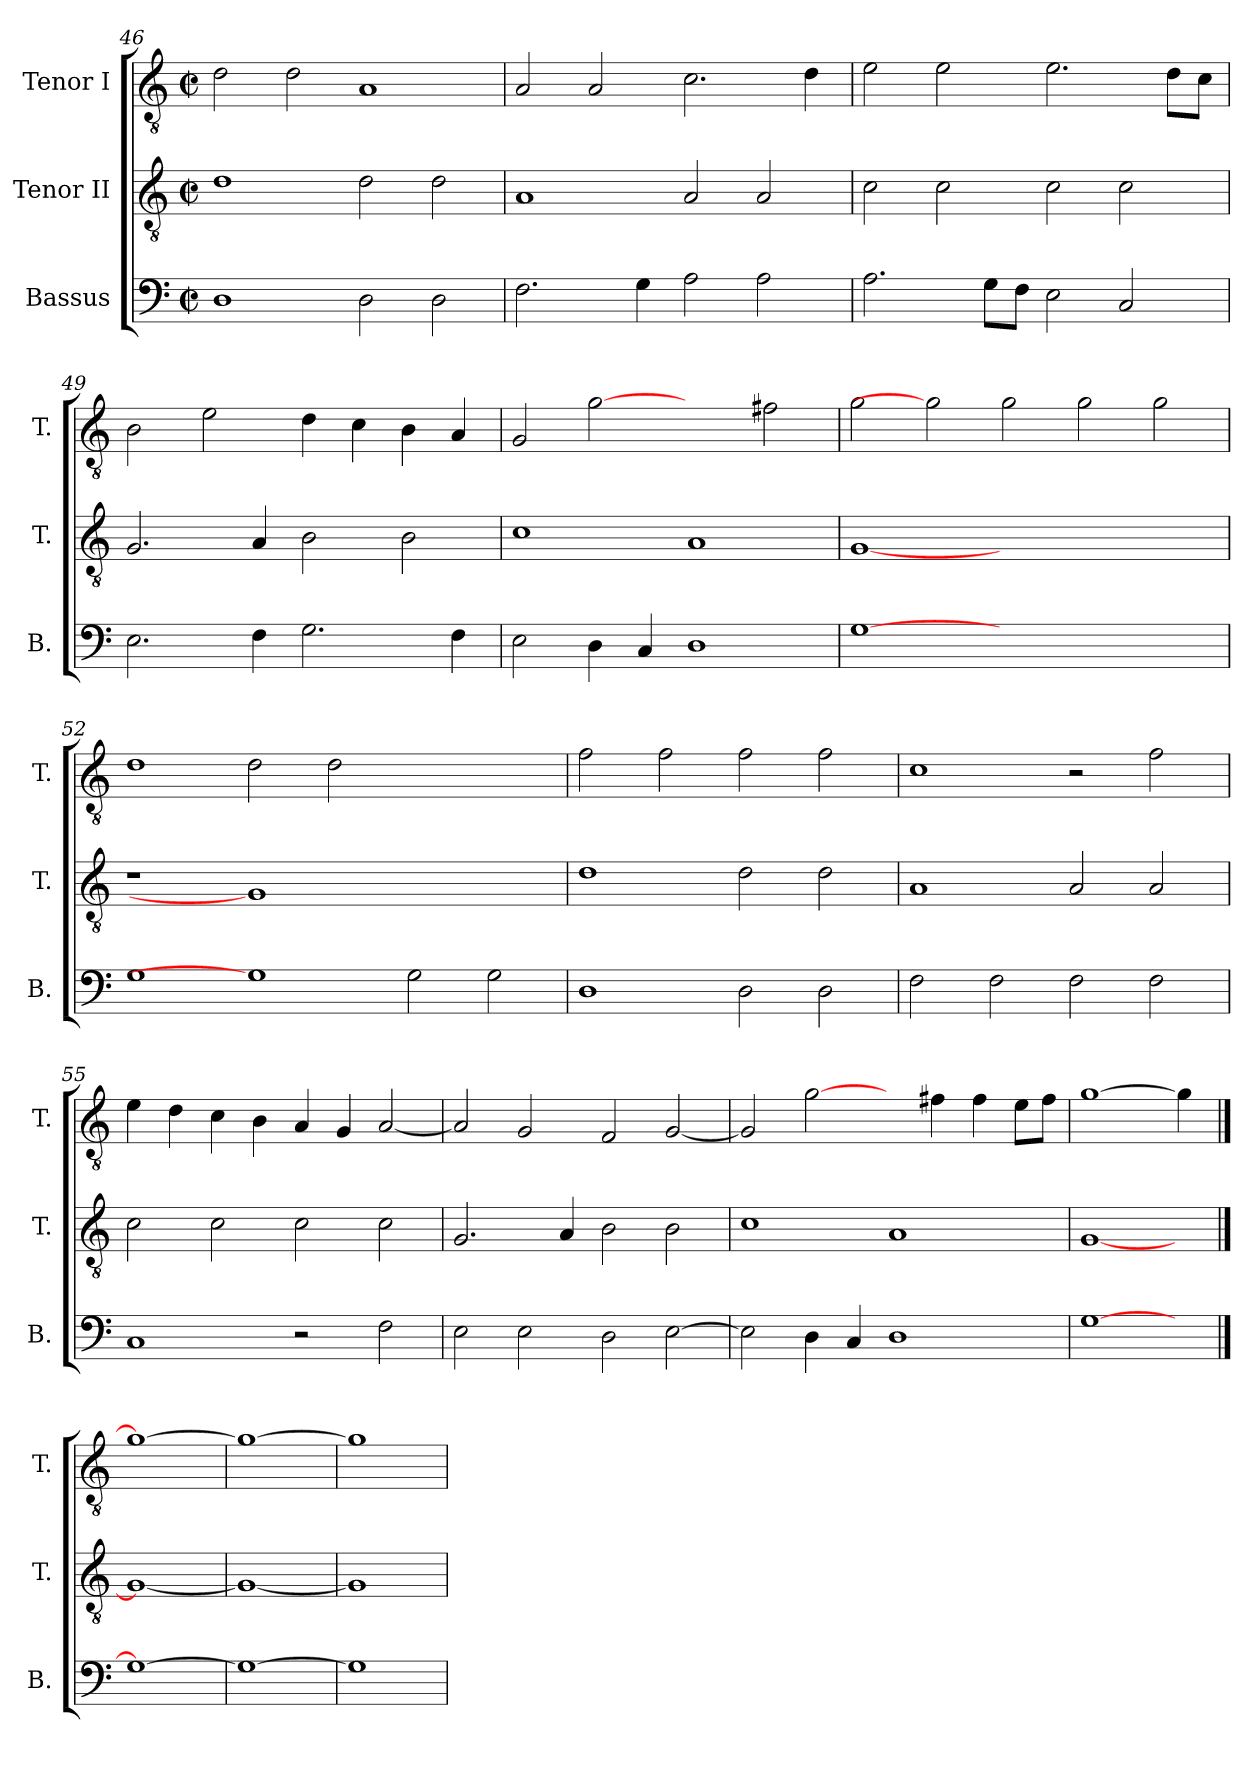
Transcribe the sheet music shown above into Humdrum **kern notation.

**kern	**kern	**kern
*part3	*part2	*part1
*staff3	*staff2	*staff1
*I"Bassus	*I"Tenor II	*I"Tenor I
*I'B.	*I'T.	*I'T.
*clefF4	*clefGv2	*clefGv2
*	*ITrd7c12	*ITrd7c12
*k[]	*k[]	*k[]
*C:	*C:	*C:
*M2/2	*M2/2	*M2/2
*met(c|)	*met(c|)	*met(c|)
=46	=46	=46
1Di	1Di	2Di\
.	.	2Di\
2Di\	2Di\	1AAi
2Di\	2Di\	.
=47	=47	=47
2.Fi\	1AAi	2AAi/
.	.	2AAi/
4Gi\	.	.
2Ai\	2AAi/	2.Ci\
2Ai\	2AAi/	.
.	.	4Di\
=48	=48	=48
2.Ai\	2Ci\	2Ei\
.	2Ci\	2Ei\
8Gi\L	.	.
8Fi\J	.	.
2Ei\	2Ci\	2.Ei\
2Ci/	2Ci\	.
.	.	8Di\L
.	.	8Ci\J
=49	=49	=49
2.Ei\	2.GGi/	2BBi\
.	.	2Ei\
4Fi\	4AAi/	.
2.Gi\	2BBi\	4Di\
.	.	4Ci\
.	2BBi\	4BBi\
4Fi\	.	4AAi/
!!LO:LB:g=z
=50	=50	=50
2Ei\	1Ci	2GGi/
4Di\	.	[2Gi
4Ci/	.	.
1Di	1AAi	2ryy
.	.	2F#Xi\
=51	=51	=51
[1Gi	[1GGi	2Gi\
.	.	2Gi]
1.ryy	1.ryy	2Gi\
.	.	2Gi\
.	.	2Gi\
=52	=52	=52
!	!LO:N:vis=1	!
1Gi	1r	1Di
1Gi]	1GGi]	2Di\
.	.	2Di\
2Gi\	1ryy	1ryy
2Gi\	.	.
=53	=53	=53
1Di	1Di	2Fi\
.	.	2Fi\
2Di\	2Di\	2Fi\
2Di\	2Di\	2Fi\
=54	=54	=54
2Fi\	1AAi	1Ci
2Fi\	.	.
2Fi\	2AAi/	2r
2Fi\	2AAi/	2Fi\
!!LO:LB:g=z
=55	=55	=55
1Ci	2Ci\	4Ei\
.	.	4Di\
.	2Ci\	4Ci\
.	.	4BBi\
2r	2Ci\	4AAi/
.	.	4GGi/
2Fi\	2Ci\	[<2AAi/
=56	=56	=56
2Ei\	2.GGi/	2AAi/]
2Ei\	.	2GGi/
.	4AAi/	.
2Di\	2BBi\	2FFi/
[>2Ei\	2BBi\	[<2GGi/
=57	=57	=57
2Ei\]	1Ci	2GGi/]
4Di\	.	[2Gi\
4Ci/	.	.
1Di	1AAi	4ryy
.	.	4F#Xi\
.	.	4F#i\
.	.	8Ei\L
.	.	8F#i\J
=58	=58	=58
[1Gi	[1GGi	[1Gi
4ryy	4ryy	4Gi\]
==59	==59	==59
1Gi_	1GGi_	1Gi_
=60	=60	=60
1Gi_	1GGi_	1Gi_
=61	=61	=61
1Gi]	1GGi]	1Gi]
=	=	=
*-	*-	*-
